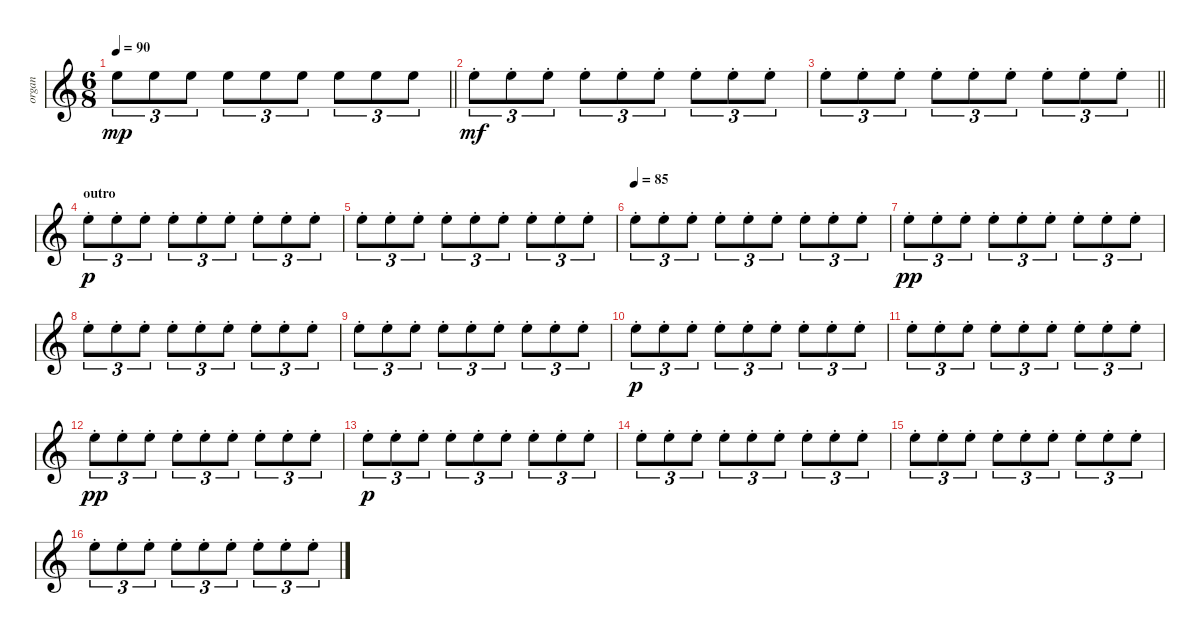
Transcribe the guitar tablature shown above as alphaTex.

\track ("organ" "organ") {instrument drawbarorgan}
\staff {score}
\tuning (E4 B3 G3 D3 A2 E2) {hide}
\ts (6 8)
\tempo 90
\clef g2
\barLineRight lightlight
\ks c
12.1.8{tu (3 2) dy mp} 12.1.8{tu (3 2)} 12.1.8{tu (3 2)} 12.1.8{tu (3 2)} 12.1.8{tu (3 2)} 12.1.8{tu (3 2)} 12.1.8{tu (3 2)} 12.1.8{tu (3 2)} 12.1.8{tu (3 2)} |
12.1{st}.8{tu (3 2) dy mf} 12.1{st}.8{tu (3 2)} 12.1{st}.8{tu (3 2)} 12.1{st}.8{tu (3 2)} 12.1{st}.8{tu (3 2)} 12.1{st}.8{tu (3 2)} 12.1{st}.8{tu (3 2)} 12.1{st}.8{tu (3 2)} 12.1{st}.8{tu (3 2)} |
\barLineRight lightlight
12.1{st}.8{tu (3 2)} 12.1{st}.8{tu (3 2)} 12.1{st}.8{tu (3 2)} 12.1{st}.8{tu (3 2)} 12.1{st}.8{tu (3 2)} 12.1{st}.8{tu (3 2)} 12.1{st}.8{tu (3 2)} 12.1{st}.8{tu (3 2)} 12.1{st}.8{tu (3 2)} |
\section ("" "outro")
12.1{st}.8{tu (3 2) dy p} 12.1{st}.8{tu (3 2)} 12.1{st}.8{tu (3 2)} 12.1{st}.8{tu (3 2)} 12.1{st}.8{tu (3 2)} 12.1{st}.8{tu (3 2)} 12.1{st}.8{tu (3 2)} 12.1{st}.8{tu (3 2)} 12.1{st}.8{tu (3 2)} |
12.1{st}.8{tu (3 2)} 12.1{st}.8{tu (3 2)} 12.1{st}.8{tu (3 2)} 12.1{st}.8{tu (3 2)} 12.1{st}.8{tu (3 2)} 12.1{st}.8{tu (3 2)} 12.1{st}.8{tu (3 2)} 12.1{st}.8{tu (3 2)} 12.1{st}.8{tu (3 2)} |
\tempo 85
12.1{st}.8{tu (3 2)} 12.1{st}.8{tu (3 2)} 12.1{st}.8{tu (3 2)} 12.1{st}.8{tu (3 2)} 12.1{st}.8{tu (3 2)} 12.1{st}.8{tu (3 2)} 12.1{st}.8{tu (3 2)} 12.1{st}.8{tu (3 2)} 12.1{st}.8{tu (3 2)} |
12.1{st}.8{tu (3 2) dy pp} 12.1{st}.8{tu (3 2)} 12.1{st}.8{tu (3 2)} 12.1{st}.8{tu (3 2)} 12.1{st}.8{tu (3 2)} 12.1{st}.8{tu (3 2)} 12.1{st}.8{tu (3 2)} 12.1{st}.8{tu (3 2)} 12.1{st}.8{tu (3 2)} |
12.1{st}.8{tu (3 2)} 12.1{st}.8{tu (3 2)} 12.1{st}.8{tu (3 2)} 12.1{st}.8{tu (3 2)} 12.1{st}.8{tu (3 2)} 12.1{st}.8{tu (3 2)} 12.1{st}.8{tu (3 2)} 12.1{st}.8{tu (3 2)} 12.1{st}.8{tu (3 2)} |
12.1{st}.8{tu (3 2)} 12.1{st}.8{tu (3 2)} 12.1{st}.8{tu (3 2)} 12.1{st}.8{tu (3 2)} 12.1{st}.8{tu (3 2)} 12.1{st}.8{tu (3 2)} 12.1{st}.8{tu (3 2)} 12.1{st}.8{tu (3 2)} 12.1{st}.8{tu (3 2)} |
12.1{st}.8{tu (3 2) dy p} 12.1{st}.8{tu (3 2)} 12.1{st}.8{tu (3 2)} 12.1{st}.8{tu (3 2)} 12.1{st}.8{tu (3 2)} 12.1{st}.8{tu (3 2)} 12.1{st}.8{tu (3 2)} 12.1{st}.8{tu (3 2)} 12.1{st}.8{tu (3 2)} |
12.1{st}.8{tu (3 2)} 12.1{st}.8{tu (3 2)} 12.1{st}.8{tu (3 2)} 12.1{st}.8{tu (3 2)} 12.1{st}.8{tu (3 2)} 12.1{st}.8{tu (3 2)} 12.1{st}.8{tu (3 2)} 12.1{st}.8{tu (3 2)} 12.1{st}.8{tu (3 2)} |
12.1{st}.8{tu (3 2) dy pp} 12.1{st}.8{tu (3 2)} 12.1{st}.8{tu (3 2)} 12.1{st}.8{tu (3 2)} 12.1{st}.8{tu (3 2)} 12.1{st}.8{tu (3 2)} 12.1{st}.8{tu (3 2)} 12.1{st}.8{tu (3 2)} 12.1{st}.8{tu (3 2)} |
12.1{st}.8{tu (3 2) dy p} 12.1{st}.8{tu (3 2)} 12.1{st}.8{tu (3 2)} 12.1{st}.8{tu (3 2)} 12.1{st}.8{tu (3 2)} 12.1{st}.8{tu (3 2)} 12.1{st}.8{tu (3 2)} 12.1{st}.8{tu (3 2)} 12.1{st}.8{tu (3 2)} |
12.1{st}.8{tu (3 2)} 12.1{st}.8{tu (3 2)} 12.1{st}.8{tu (3 2)} 12.1{st}.8{tu (3 2)} 12.1{st}.8{tu (3 2)} 12.1{st}.8{tu (3 2)} 12.1{st}.8{tu (3 2)} 12.1{st}.8{tu (3 2)} 12.1{st}.8{tu (3 2)} |
12.1{st}.8{tu (3 2)} 12.1{st}.8{tu (3 2)} 12.1{st}.8{tu (3 2)} 12.1{st}.8{tu (3 2)} 12.1{st}.8{tu (3 2)} 12.1{st}.8{tu (3 2)} 12.1{st}.8{tu (3 2)} 12.1{st}.8{tu (3 2)} 12.1{st}.8{tu (3 2)} |
12.1{st}.8{tu (3 2)} 12.1{st}.8{tu (3 2)} 12.1{st}.8{tu (3 2)} 12.1{st}.8{tu (3 2)} 12.1{st}.8{tu (3 2)} 12.1{st}.8{tu (3 2)} 12.1{st}.8{tu (3 2)} 12.1{st}.8{tu (3 2)} 12.1{st}.8{tu (3 2)}
